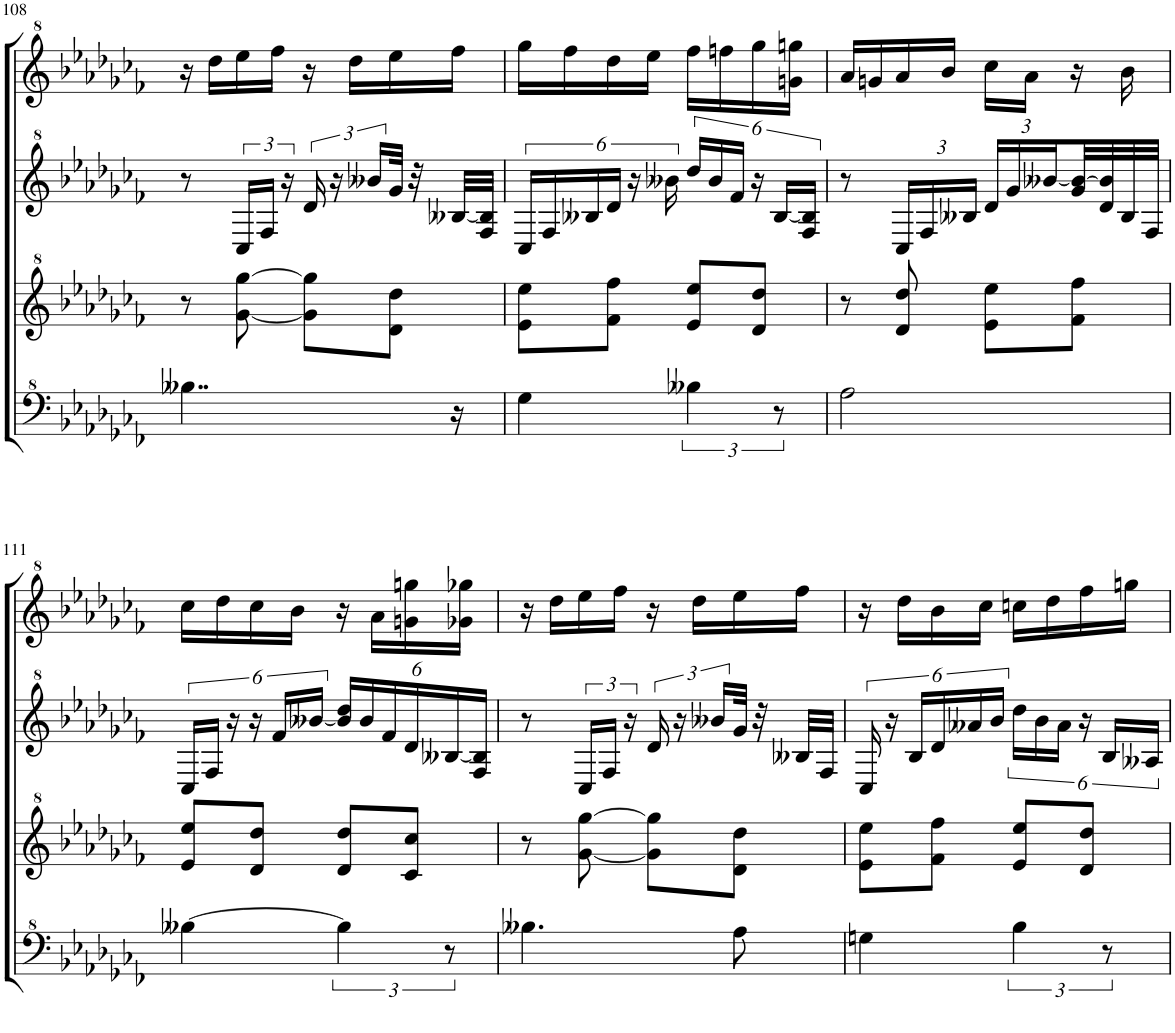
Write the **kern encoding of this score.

**kern	**kern	**kern	**kern
*part1	*part1	*part1	*part1
*staff4	*staff3	*staff2	*staff1
*I"Model III	*	*	*
!!LO:PB:g=z
*clefF^4	*clefG^2	*clefG^2	*clefG^2
*k[b-e-a-d-g-c-f-]	*k[b-e-a-d-g-c-f-]	*k[b-e-a-d-g-c-f-]	*k[b-e-a-d-g-c-f-]
*M2/4	*M2/4	*M2/4	*M2/4
=108	=108	=108	=108
4..b--X\	8r	8r	16r
.	.	.	16ddd-\LL
.	[8gg-\ [8ggg-\	24c-/LL	16eee-\
.	.	24f-/JJ	.
.	.	.	16fff-\JJ
.	.	24r	.
.	8gg-\] 8ggg-\]L	24dd-/	16r
.	.	24r	.
.	.	.	16ddd-\LL
.	.	24bb--X/LL	.
.	8dd-\ 8ddd-\J	32gg-/JJk	16eee-\
.	.	32r	.
16r	.	[32b--X/LLL	16fff-\JJ
.	.	32f-/ 32b--/]JJJ	.
=109	=109	=109	=109
4g-\	8ee-\ 8eee-\L	24c-/LL	16ggg-\LL
.	.	24f-/	.
.	.	.	16fff-\
.	.	24b--X/	.
.	8ff-\ 8fff-\J	24dd-/JJ	16ddd-\
.	.	24r	.
.	.	.	16eee-\JJ
.	.	24bb--X\	.
6b--X\	8ee-/ 8eee-/L	24ddd-/LL	16fff-\LL
.	.	24bb--/	.
.	.	.	16fffn\
.	.	24ff-/JJ	.
.	8dd-/ 8ddd-/J	24r	16ggg-\
12r	.	[24b--/LL	.
.	.	.	16ggn\ 16gggn\JJ
.	.	24f-/ 24b--/]JJ	.
=110	=110	=110	=110
2a-\	8r	8r	16aa-/LL
.	.	.	16ggn/
*	*	*Xbrackettup	*
.	8dd-/ 8ddd-/	24c-/LL	16aa-/
.	.	24f-/	.
.	.	.	16bb-/JJ
.	.	24b--X/JJ	.
.	8ee-\ 8eee-\L	24dd-/LL	16ccc-\LL
.	.	24gg-/	.
.	.	.	16aa-\JJ
.	.	[24bb--X/	.
.	8ff-\ 8fff-\J	32gg-/ 32bb--/_L	16r
.	.	32dd-/ 32bb--/]	.
.	.	32b--/	16bb-\
.	.	32f-/JJJ	.
!!LO:LB:g=z
=111	=111	=111	=111
*	*	*brackettup	*
[4b--X\	8ee-/ 8eee-/L	24c-/LL	16ccc-\LL
.	.	24f-/JJ	.
.	.	.	16ddd-\
.	.	24r	.
.	8dd-/ 8ddd-/J	24r	16ccc-\
.	.	24ff-/LL	.
.	.	.	16bb-\JJ
.	.	[24bb--X/JJ	.
*	*	*Xbrackettup	*
6b--\]	8dd-/ 8ddd-/L	24bb--/] 24ddd-/LL	16r
.	.	24bb--/	.
.	.	.	16aa-\LL
.	.	24ff-/	.
.	8cc-/ 8ccc-/J	24dd-/	16ggn\ 16gggn\
12r	.	[24b--X/	.
.	.	.	16gg-X\ 16ggg-X\JJ
.	.	24f-/ 24b--/]JJ	.
=112	=112	=112	=112
4.b--X\	8r	8r	16r
.	.	.	16ddd-\LL
*	*	*brackettup	*
.	[8gg-\ [8ggg-\	24c-/LL	16eee-\
.	.	24f-/JJ	.
.	.	.	16fff-\JJ
.	.	24r	.
.	8gg-\] 8ggg-\]L	24dd-/	16r
.	.	24r	.
.	.	.	16ddd-\LL
.	.	24bb--X/LL	.
8a-\	8dd-\ 8ddd-\J	32gg-/JJk	16eee-\
.	.	32r	.
.	.	32b--X/LLL	16fff-\JJ
.	.	32f-/JJJ	.
=113	=113	=113	=113
4gn\	8ee-\ 8eee-\L	24c-/	16r
.	.	24r	.
.	.	.	16ddd-\LL
.	.	24b-/LL	.
.	8ff-\ 8fff-\J	24dd-/	16bb-\
.	.	24aa--X/	.
.	.	.	16ccc-\JJ
.	.	24bb-/JJ	.
6b-\	8ee-/ 8eee-/L	24ddd-\LL	16cccn\LL
.	.	24bb-\	.
.	.	.	16ddd-\
.	.	24aa--\JJ	.
.	8dd-/ 8ddd-/J	24r	16fff-\
12r	.	24b-/LL	.
.	.	.	16gggn\JJ
.	.	24a--X/JJ	.
=	=	=	=
*-	*-	*-	*-
